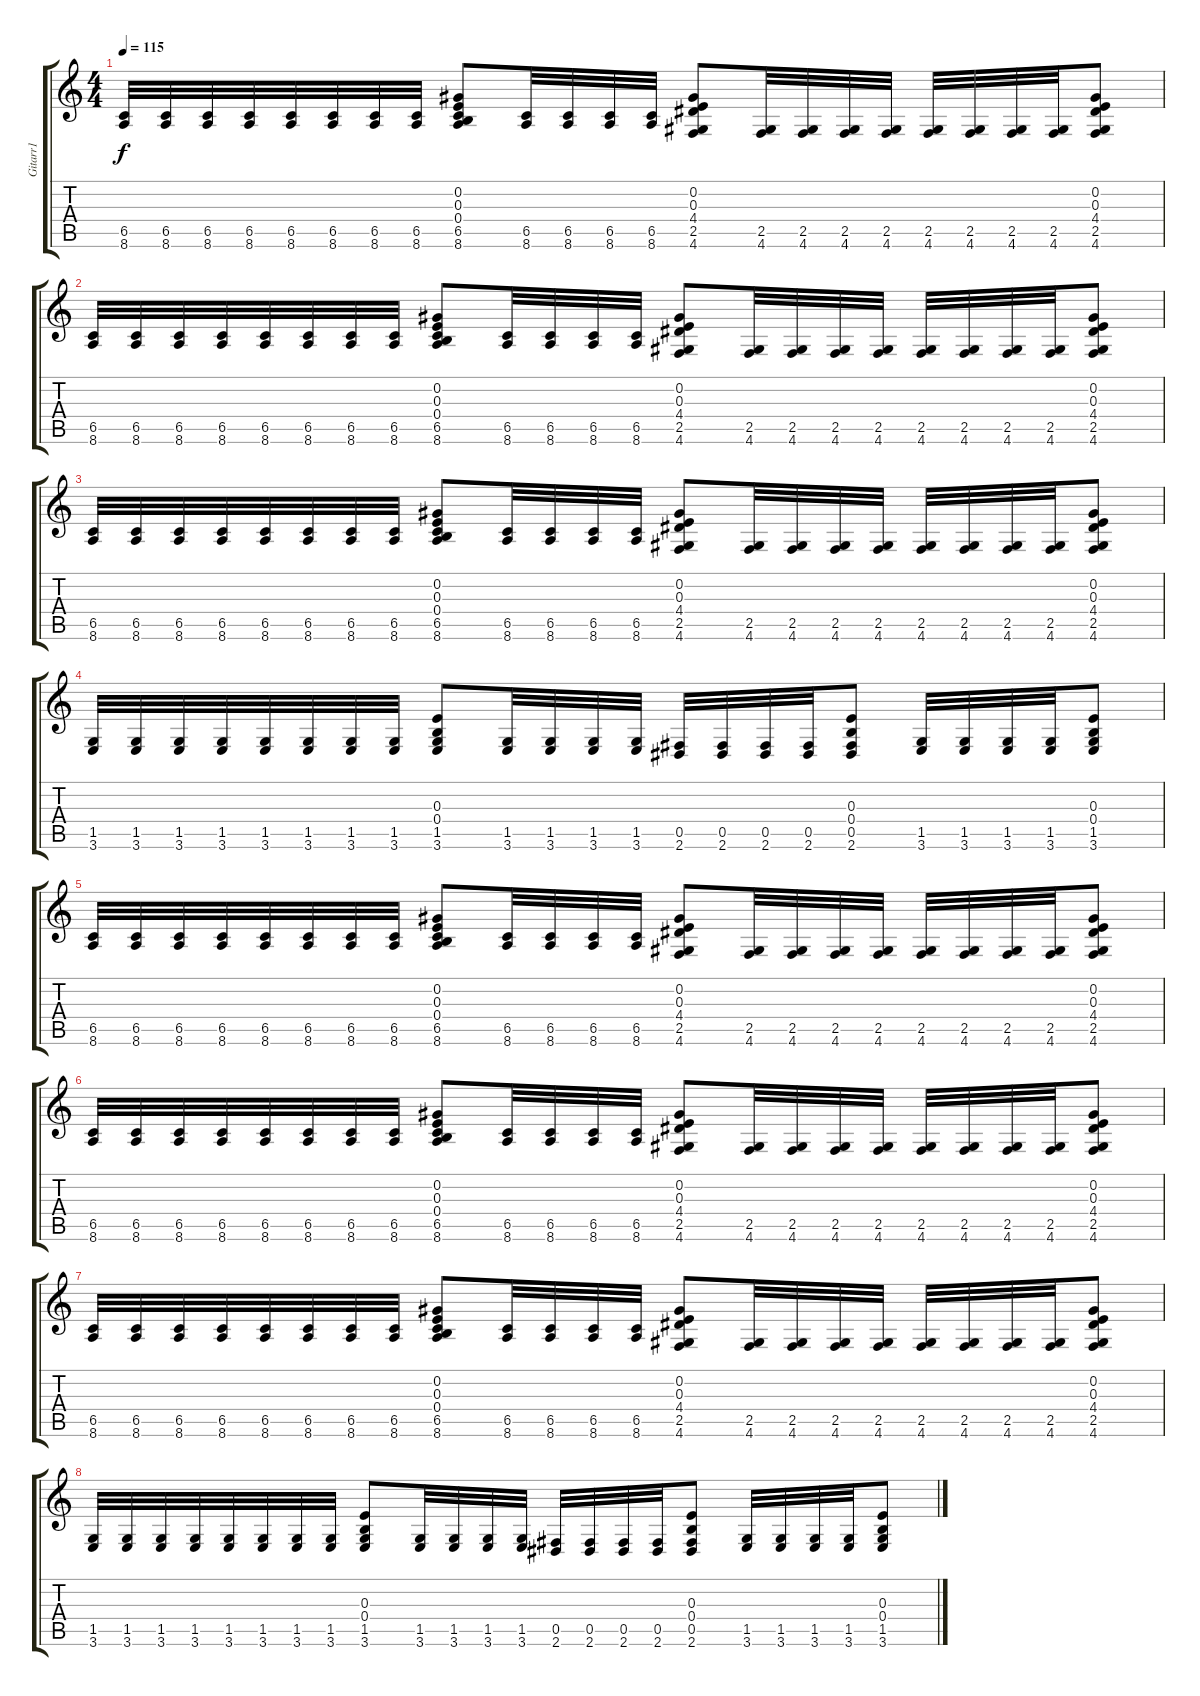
\track ("Gitarr1" "Gitarr1") {instrument overdrivenguitar}
\staff {score tabs}
\tuning (Db4 Ab3 E3 B2 Gb2 Db2) {hide}
\ts (4 4)
\tempo 115
\clef g2
\ks c
(6.5 8.6).32{dy f} (6.5 8.6).32 (6.5 8.6).32 (6.5 8.6).32 (6.5 8.6).32 (6.5 8.6).32 (6.5 8.6).32 (6.5 8.6).32 (0.2 0.3 0.4 6.5 8.6).8 (6.5 8.6).32 (6.5 8.6).32 (6.5 8.6).32 (6.5 8.6).32 (0.2 0.3 4.4 2.5 4.6).8 (2.5 4.6).32 (2.5 4.6).32 (2.5 4.6).32 (2.5 4.6).32 (2.5 4.6).32 (2.5 4.6).32 (2.5 4.6).32 (2.5 4.6).32 (0.2 0.3 4.4 2.5 4.6).8 |
(6.5 8.6).32 (6.5 8.6).32 (6.5 8.6).32 (6.5 8.6).32 (6.5 8.6).32 (6.5 8.6).32 (6.5 8.6).32 (6.5 8.6).32 (0.2 0.3 0.4 6.5 8.6).8 (6.5 8.6).32 (6.5 8.6).32 (6.5 8.6).32 (6.5 8.6).32 (0.2 0.3 4.4 2.5 4.6).8 (2.5 4.6).32 (2.5 4.6).32 (2.5 4.6).32 (2.5 4.6).32 (2.5 4.6).32 (2.5 4.6).32 (2.5 4.6).32 (2.5 4.6).32 (0.2 0.3 4.4 2.5 4.6).8 |
(6.5 8.6).32 (6.5 8.6).32 (6.5 8.6).32 (6.5 8.6).32 (6.5 8.6).32 (6.5 8.6).32 (6.5 8.6).32 (6.5 8.6).32 (0.2 0.3 0.4 6.5 8.6).8 (6.5 8.6).32 (6.5 8.6).32 (6.5 8.6).32 (6.5 8.6).32 (0.2 0.3 4.4 2.5 4.6).8 (2.5 4.6).32 (2.5 4.6).32 (2.5 4.6).32 (2.5 4.6).32 (2.5 4.6).32 (2.5 4.6).32 (2.5 4.6).32 (2.5 4.6).32 (0.2 0.3 4.4 2.5 4.6).8 |
(1.5 3.6).32 (1.5 3.6).32 (1.5 3.6).32 (1.5 3.6).32 (1.5 3.6).32 (1.5 3.6).32 (1.5 3.6).32 (1.5 3.6).32 (0.3 0.4 1.5 3.6).8 (1.5 3.6).32 (1.5 3.6).32 (1.5 3.6).32 (1.5 3.6).32 (0.5 2.6).32 (0.5 2.6).32 (0.5 2.6).32 (0.5 2.6).32 (0.3 0.4 0.5 2.6).8 (1.5 3.6).32 (1.5 3.6).32 (1.5 3.6).32 (1.5 3.6).32 (0.3 0.4 1.5 3.6).8 |
(6.5 8.6).32 (6.5 8.6).32 (6.5 8.6).32 (6.5 8.6).32 (6.5 8.6).32 (6.5 8.6).32 (6.5 8.6).32 (6.5 8.6).32 (0.2 0.3 0.4 6.5 8.6).8 (6.5 8.6).32 (6.5 8.6).32 (6.5 8.6).32 (6.5 8.6).32 (0.2 0.3 4.4 2.5 4.6).8 (2.5 4.6).32 (2.5 4.6).32 (2.5 4.6).32 (2.5 4.6).32 (2.5 4.6).32 (2.5 4.6).32 (2.5 4.6).32 (2.5 4.6).32 (0.2 0.3 4.4 2.5 4.6).8 |
(6.5 8.6).32 (6.5 8.6).32 (6.5 8.6).32 (6.5 8.6).32 (6.5 8.6).32 (6.5 8.6).32 (6.5 8.6).32 (6.5 8.6).32 (0.2 0.3 0.4 6.5 8.6).8 (6.5 8.6).32 (6.5 8.6).32 (6.5 8.6).32 (6.5 8.6).32 (0.2 0.3 4.4 2.5 4.6).8 (2.5 4.6).32 (2.5 4.6).32 (2.5 4.6).32 (2.5 4.6).32 (2.5 4.6).32 (2.5 4.6).32 (2.5 4.6).32 (2.5 4.6).32 (0.2 0.3 4.4 2.5 4.6).8 |
(6.5 8.6).32 (6.5 8.6).32 (6.5 8.6).32 (6.5 8.6).32 (6.5 8.6).32 (6.5 8.6).32 (6.5 8.6).32 (6.5 8.6).32 (0.2 0.3 0.4 6.5 8.6).8 (6.5 8.6).32 (6.5 8.6).32 (6.5 8.6).32 (6.5 8.6).32 (0.2 0.3 4.4 2.5 4.6).8 (2.5 4.6).32 (2.5 4.6).32 (2.5 4.6).32 (2.5 4.6).32 (2.5 4.6).32 (2.5 4.6).32 (2.5 4.6).32 (2.5 4.6).32 (0.2 0.3 4.4 2.5 4.6).8 |
(1.5 3.6).32 (1.5 3.6).32 (1.5 3.6).32 (1.5 3.6).32 (1.5 3.6).32 (1.5 3.6).32 (1.5 3.6).32 (1.5 3.6).32 (0.3 0.4 1.5 3.6).8 (1.5 3.6).32 (1.5 3.6).32 (1.5 3.6).32 (1.5 3.6).32 (0.5 2.6).32 (0.5 2.6).32 (0.5 2.6).32 (0.5 2.6).32 (0.3 0.4 0.5 2.6).8 (1.5 3.6).32 (1.5 3.6).32 (1.5 3.6).32 (1.5 3.6).32 (0.3 0.4 1.5 3.6).8
